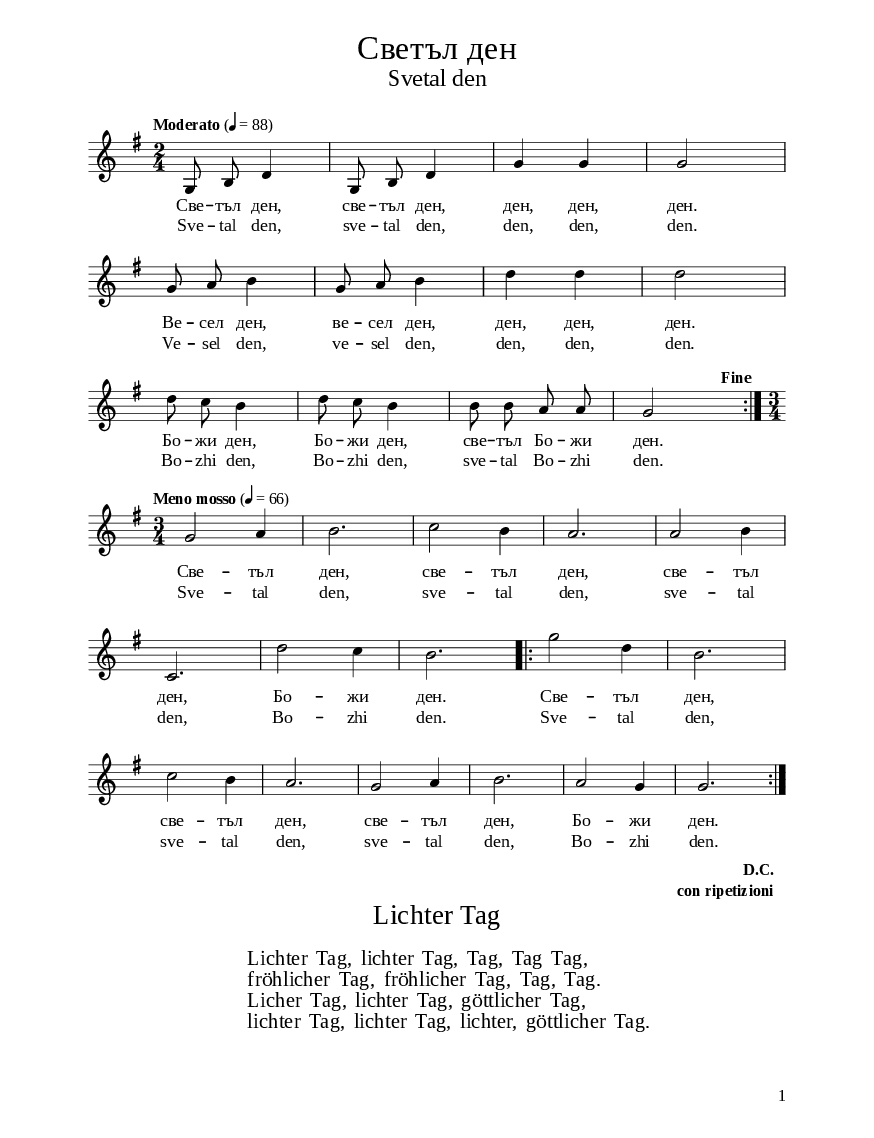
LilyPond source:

\version "2.24.0"

% include paper part and global functions
\include "include/globals.ily"

\bookpart {
  \include "include/bookpart-paper.ily"
  \score {
    \include "include/score-layout.ily"

    \new Voice \absolute  {
      \clef treble
      \key g \major
      \time 2/4
      \tempoFunc "Moderato" 4 "88"
      \autoBeamOff

      \repeat volta 2 {
        g8 b d'4 | g8 b d'4 | g'4 g' | g'2 |   \break

        g'8 a'8 b'4 |  g'8 a'8 b'4 | d''4 d''4 | d''2 | \break

        d''8 c'' b'4 | d''8 c'' b'4 | b'8 b'8 a'8 a'8 | \tempo "                    Fine" g'2
      } \break

      \time 3/4


      \tempoFunc "Meno mosso" 4 "66"


      g'2 a'4 | b'2. | c''2 b'4 | a'2. | a'2 b'4 | \break

      c'2. | d''2 c''4 | b'2.   \repeat volta 2 {
        g''2 d''4 | b'2. \break

        c''2 b'4 | a'2. | g'2 a'4 | b'2. | a'2 g'4 | g'2.|
      }  \break

    }

    \addlyrics {
      Све -- тъл ден, све  -- тъл ден,
      ден, ден, ден.
      Ве -- сел ден, ве -- сел ден,
      ден, ден, ден.
      Бо -- жи ден, Бо -- жи ден,
      све -- тъл Бо -- жи ден.
      Све -- тъл ден, све -- тъл ден,
      све -- тъл ден, Бо -- жи ден.
      Све -- тъл ден, све -- тъл ден,
      све -- тъл ден, Бо -- жи ден.

    }
    \addlyrics {
      Sve -- tal den, sve  -- tal den,
      den, den, den.
      Ve -- sel den, ve -- sel den,
      den, den, den.
      Bo -- zhi den, Bo -- zhi den,
      sve -- tal Bo -- zhi den.
      Sve -- tal den, sve -- tal den,
      sve -- tal den, Bo -- zhi den.
      Sve -- tal den, sve -- tal den,
      sve -- tal den, Bo -- zhi den.

    }

    \header {
      title = \titleFunc "Светъл ден" "Svetal den"
    }

    \midi{}

  } % score


\markup \dc-two "D.C." " con ripetizioni"

  


  % include foreign translation(s) of the song
  \version "2.24.0"

\markup \fill-line { \fontsize #deTitleFontSize "Lichter Tag" }
\markup \null
\markup \null
\markup \fontsize #deCoupletFontSize {
  \hspace #14
  \override #`(baseline-skip . ,deCoupletBaselineSkip)

  \column {


  \line { " "Lichter Tag, lichter Tag, Tag, Tag Tag,}

  \line { " "fröhlicher Tag, fröhlicher Tag, Tag, Tag.}

  \line { " "Licher Tag, lichter Tag, göttlicher Tag,}

  \line { " "lichter Tag, lichter Tag, lichter, göttlicher Tag.}

  }
}


} % bookpart
